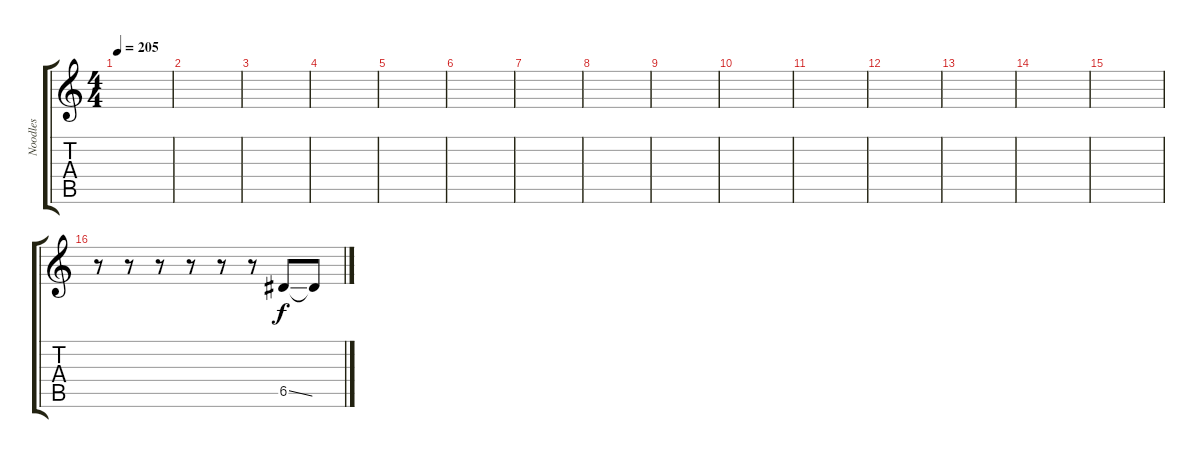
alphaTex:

\track ("Noodles" "Noodles") {instrument overdrivenguitar}
\staff {score tabs}
\tuning (E4 B3 G3 D3 A2 E2) {hide}
\ts (4 4)
\tempo 205
\clef g2
\ks c
|
|
|
|
|
|
|
|
|
|
|
|
|
|
|
r.8 r.8 r.8 r.8 r.8 r.8 6.5{ss}.8{volume 16 balance 10 instrument overdrivenguitar} 6.5{t}.8
